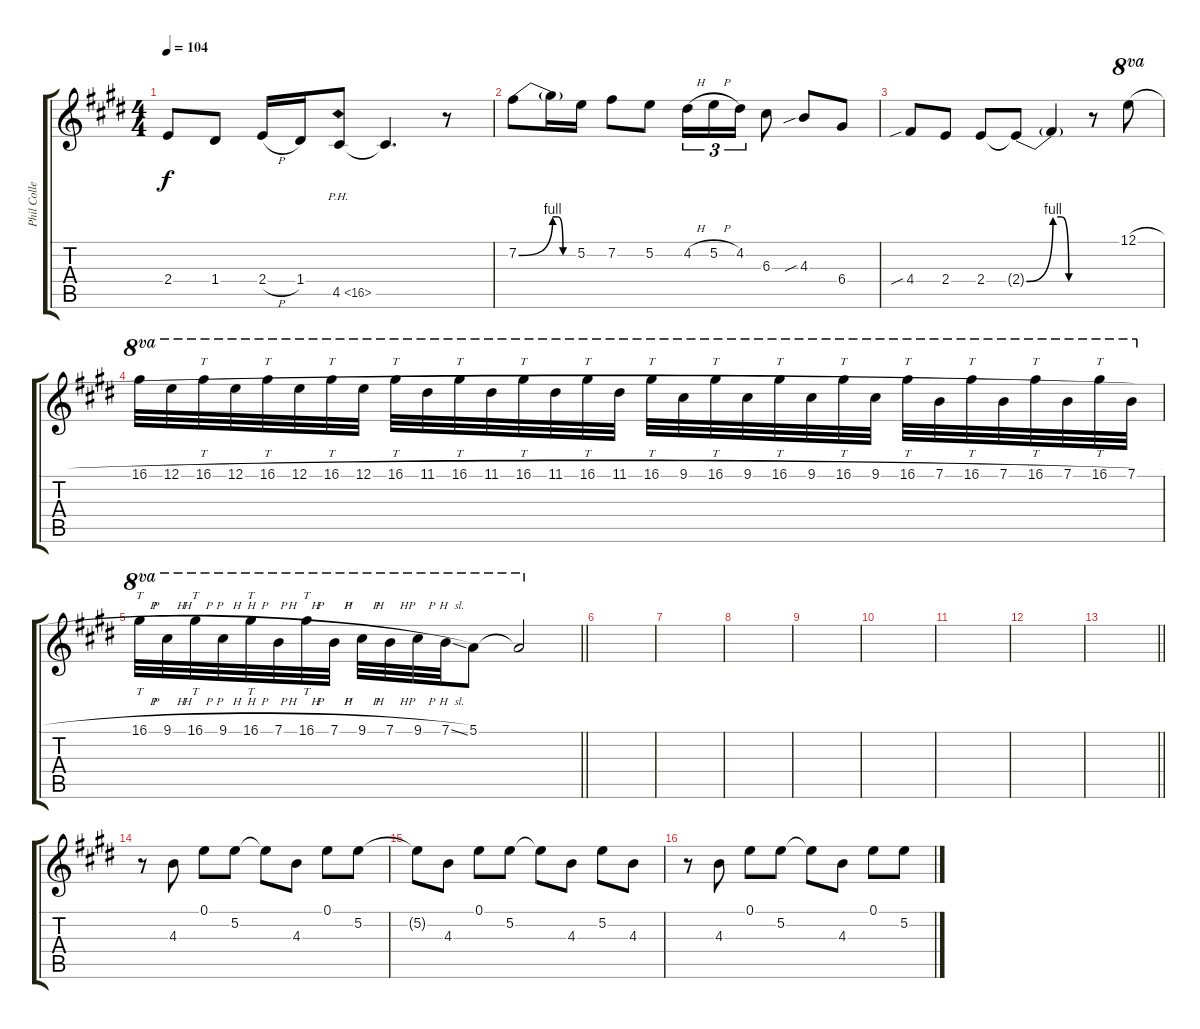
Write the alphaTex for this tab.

\track ("Phil Collen" "Phil Colle") {instrument distortionguitar}
\staff {score tabs}
\tuning (E4 B3 G3 D3 A2 E2) {hide}
\ts (4 4)
\tempo 104
\clef g2
\ks e
2.4.8{dy f} 1.4.8 2.4{h}.16 1.4.16 4.5{ph 12}.8 4.5{t}.4{d} r.8 |
7.2{be (bend 0 0 60 4)}.8 7.2{be (custom 0 4 15 4 30 0 60 0) t}.16 5.2.16 7.2.8 5.2.8 4.2{h}.16{tu (3 2)} 5.2{h}.16{tu (3 2)} 4.2.16{tu (3 2)} 6.3.8 4.3{sib}.8 6.4.8 |
4.4{sib}.8 2.4.8 2.4.8 2.4{be (bend 0 0 60 4) t}.8 2.4{be (custom 0 4 15 4 30 0 60 0) t}.4 r.8 12.1{h}.8{ot 8va} |
16.1{h}.32{ot 8va} 12.1{h}.32{ot 8va} 16.1{h}.32{tt ot 8va} 12.1{h}.32{ot 8va} 16.1{h}.32{tt ot 8va} 12.1{h}.32{ot 8va} 16.1{h}.32{tt ot 8va} 12.1{h}.32{ot 8va} 16.1{h}.32{tt ot 8va} 11.1{h}.32{ot 8va} 16.1{h}.32{tt ot 8va} 11.1{h}.32{ot 8va} 16.1{h}.32{tt ot 8va} 11.1{h}.32{ot 8va} 16.1{h}.32{tt ot 8va} 11.1{h}.32{ot 8va} 16.1{h}.32{tt ot 8va} 9.1{h}.32{ot 8va} 16.1{h}.32{tt ot 8va} 9.1{h}.32{ot 8va} 16.1{h}.32{tt ot 8va} 9.1{h}.32{ot 8va} 16.1{h}.32{tt ot 8va} 9.1{h}.32{ot 8va} 16.1{h}.32{tt ot 8va} 7.1{h}.32{ot 8va} 16.1{h}.32{tt ot 8va} 7.1{h}.32{ot 8va} 16.1{h}.32{tt ot 8va} 7.1{h}.32{ot 8va} 16.1{h}.32{tt ot 8va} 7.1{h}.32{ot 8va} |
\barLineRight lightlight
16.1{h}.32{tt ot 8va} 9.1{h}.32{ot 8va} 16.1{h}.32{tt ot 8va} 9.1{h}.32{ot 8va} 16.1{h}.32{tt ot 8va} 7.1{h}.32{ot 8va} 16.1{h}.32{tt ot 8va} 7.1{h}.32{ot 8va} 9.1{h}.32{ot 8va} 7.1{h}.32{ot 8va} 9.1{h}.32{ot 8va} 7.1{sl}.32{ot 8va} 5.1.8{ot 8va} 5.1{t}.2{ot 8va} |
|
|
|
|
|
|
|
\barLineRight lightlight
|
r.8 4.3.8 0.1.8 5.2.8 5.2{t}.8 4.3.8 0.1.8 5.2.8 |
5.2{t}.8 4.3.8 0.1.8 5.2.8 5.2{t}.8 4.3.8 5.2.8 4.3.8 |
r.8 4.3.8 0.1.8 5.2.8 5.2{t}.8 4.3.8 0.1.8 5.2.8
